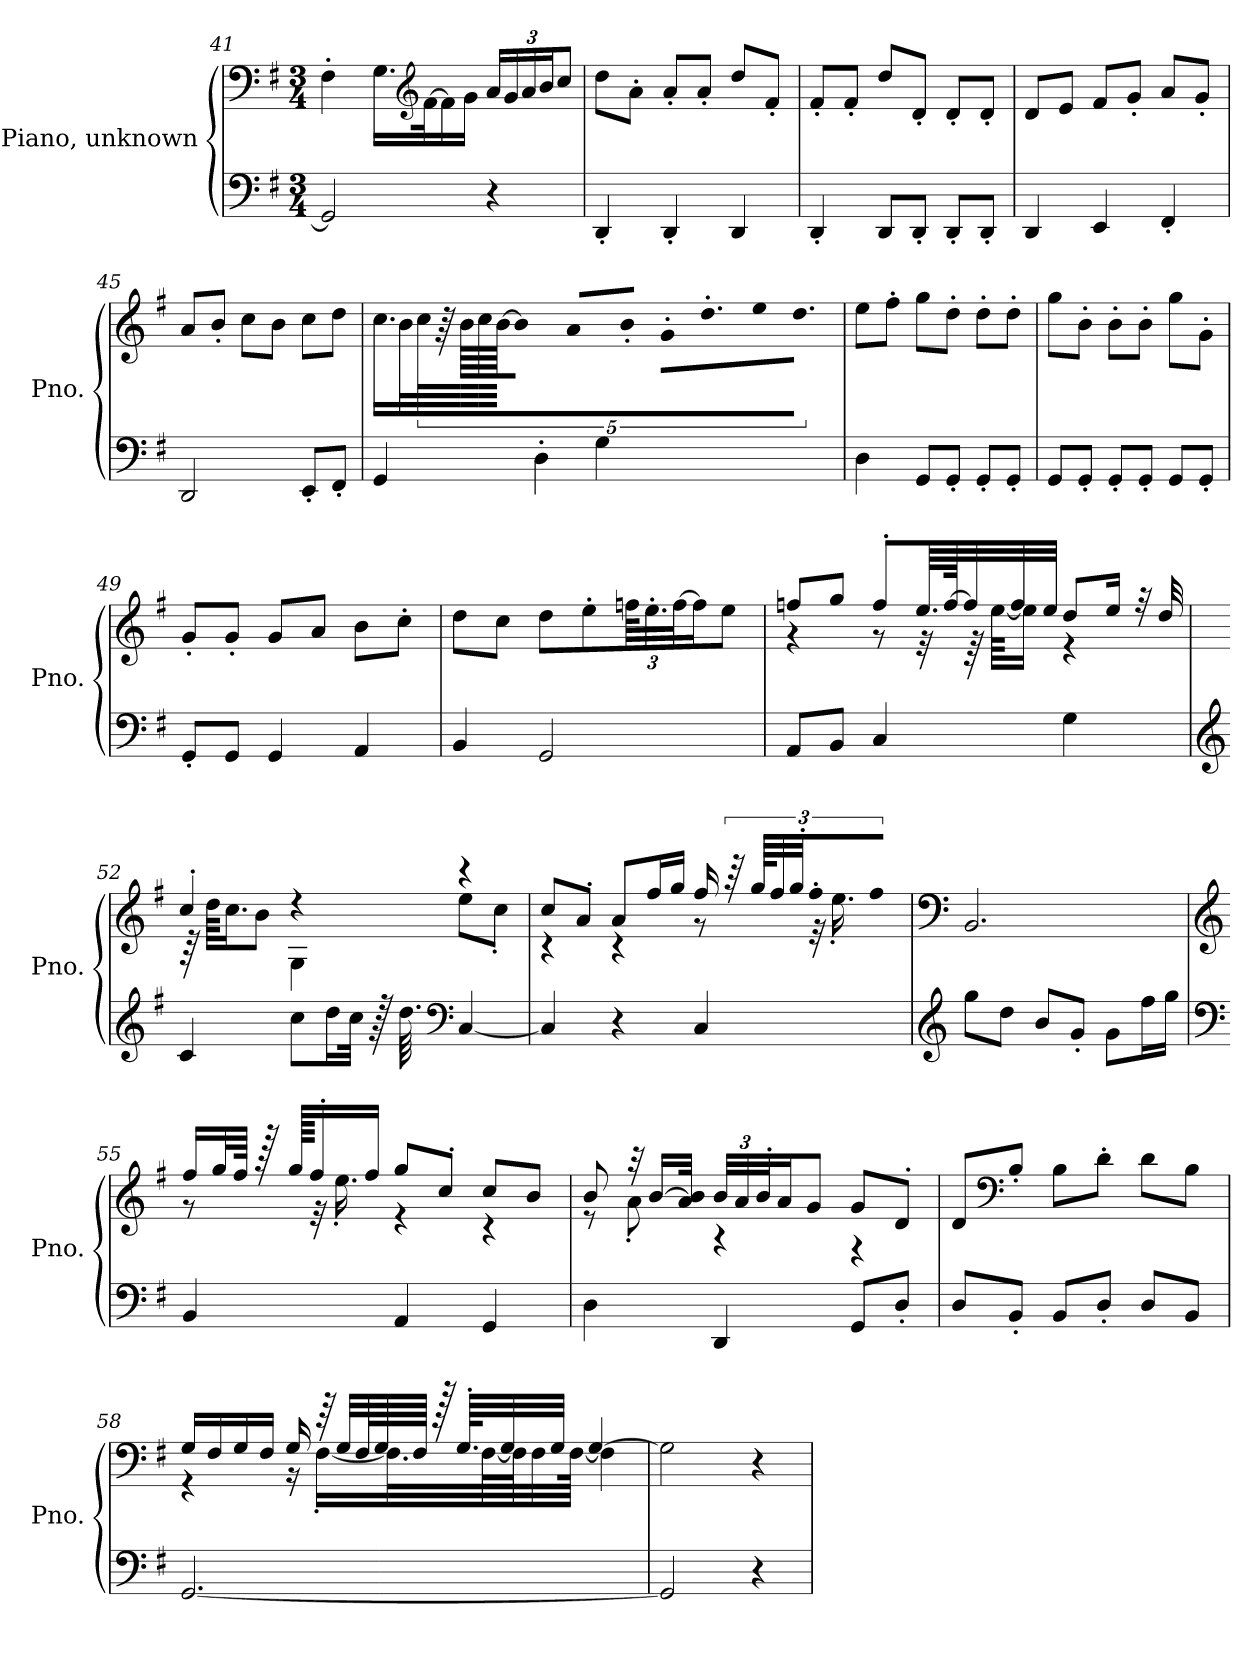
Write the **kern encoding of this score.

**kern	**kern
*part1	*part1
*staff2	*staff1
*I"Piano, unknown	*
*I'Pno.	*
!!LO:LB:g=z
*clefF4	*clefF4
*k[f#]	*k[f#]
*M3/4	*M3/4
=41	=41
2GG/]	4F#'\
.	16.G\LL
*	*clefG2
.	[32f#\K
.	16f#\]
.	16g\JJ
*	*Xbrackettup
4r	24a/LL
.	24g/
.	24a/
.	24b/J
.	12cc/J
=42	=42
4DD'/	8dd\L
.	8a'\J
4DD'/	8a'/L
.	8a'/J
4DD/	8dd/L
.	8f#'/J
=43	=43
4DD'/	8f#'/L
.	8f#'/J
8DD/L	8dd/L
8DD'/J	8d'/J
8DD'/L	8d'/L
8DD'/J	8d'/J
=44	=44
4DD/	8d/L
.	8e/J
4EE/	8f#/L
.	8g'/J
4FF#'/	8a/L
.	8g'/J
=45	=45
2DD/	8a/L
.	8b'/J
.	8cc\L
.	8b\J
8EE'/L	8cc\L
8FF#'/J	8dd\J
!!LO:LB:g=z
=46	=46
4GG/	16.cc\LL
.	32b\L
*	*brackettup
.	80cc\JJJk
.	80r
.	80b\LLLL
.	80cc\
.	[80b\JJ
.	16b\JJ]
4D'\	8a/L
.	8b'/J
4G\	8g'\L
.	16.dd'\L
.	128ee\KLL
.	64.dd\JJJJ
=47	=47
4D\	8ee\L
.	8ff#'\J
8GG/L	8gg\L
8GG'/J	8dd'\J
8GG'/L	8dd'\L
8GG'/J	8dd'\J
=48	=48
8GG/L	8gg\L
8GG'/J	8b'\J
8GG'/L	8b'\L
8GG'/J	8b'\J
8GG/L	8gg\L
8GG'/J	8g'\J
=49	=49
8GG'/L	8g'/L
8GG/J	8g'/J
4GG/	8g/L
.	8a/J
4AA/	8b\L
.	8cc'\J
!!LO:LB:g=z
=50	=50
4BB/	8dd\L
.	8cc\J
2GG/	8dd\L
.	8ee'\
*	*Xbrackettup
.	96ffn\KLL
.	48.ee'\
.	[48ff\J
.	16ff\J]
.	8ee\J
=51	=51
*	*^
8AA/L	8ffn/L	4r
8BB/J	8gg/J	.
4C/	8ff'/L	8r
.	64.ee/LLL	32r
.	[128ff/JK	.
.	32ff/]	64r
.	.	[64ee\KKLL
.	32ff/	16ee\JJ]
.	32ee/JJJ	.
4G\	8dd/L	4r
.	16ee/Jk	.
.	32r	.
.	32dd/	.
=52	=52	=52
*clefG2	*	*
4c/	4cc'/	64r
.	.	64dd\KKLL
.	.	16.cc\J
.	.	8b\J
8cc\L	4r	4G\
16dd\L	.	.
32cc\JJk	.	.
128r	.	.
64.dd\	.	.
*clefF4	*	*
[4C/	4r	8ee\L
.	.	8cc'\J
!!LO:PB:g=z	!!
=53	=53	=53
4C/]	8cc/L	4r
.	8a'/J	.
4r	8a/L	4r
.	16ff#/L	.
.	16gg/JJ	.
4C/	16ff#/	8r
*	*brackettup	*
.	96r	.
.	96gg/KLLL	.
.	48ff#/	.
.	48gg'/J	.
.	16ff#'/	32r
.	.	16.ee'\
.	16ff#/JJ	.
*	*v	*v
=54	=54
*clefG2	*clefF4
8gg\L	2.BB/
8dd\J	.
8b/L	.
8g'/J	.
8g\L	.
16ff#\L	.
16gg\JJ	.
=55	=55
*clefF4	*clefG2
*	*^
4BB/	16ff#/LL	8r
.	32gg/L	.
.	64ff#/JJJk	.
.	128r	.
.	128gg/KKKLL	.
.	16ff#'/	32r
.	.	16.ee'\
.	16ff#/JJ	.
4AA/	8gg/L	4r
.	8cc'/J	.
4GG/	8cc/L	4r
.	8b/J	.
!!LO:LB:g=z	!!
=56	=56	=56
4D\	8b/	8r
.	32r	8a'\
.	[16b/LL	.
.	32a/ 32b/]JJk	.
*	*Xbrackettup	*
4DD/	48b/LLL	4r
.	48a/	.
.	48b'/J	.
.	16a/J	.
.	8g/J	.
8GG/L	8g/L	4r
8D'/J	8d'/J	.
*	*v	*v
=57	=57
8D/L	8d/L
*	*clefF4
8BB'/J	8B'/J
8BB/L	8B\L
8D'/J	8d'\J
8D/L	8d\L
8BB/J	8B\J
=58	=58
*	*^
[2.GG/	16G/LL	4r
.	16F#/	.
.	16G/	.
.	16F#/JJ	.
.	16G/	16r
.	64r	[16F#'\LL
.	32G/LLL	.
.	64F#/L	.
.	64G/	32.F#\L]
.	64F#/JJJJ	.
.	128r	.
.	64.G'/KLLL	.
.	.	[64F#\L
.	32G/	64F#\J]
.	.	32F#\
.	32G/JJJ	.
.	.	[64F#\JJJk
.	[4G/	4F#\]
*	*v	*v
!!LO:LB:g=z
=59	=59
2GG/]	2G\]
4r	4r
=	=
*-	*-
